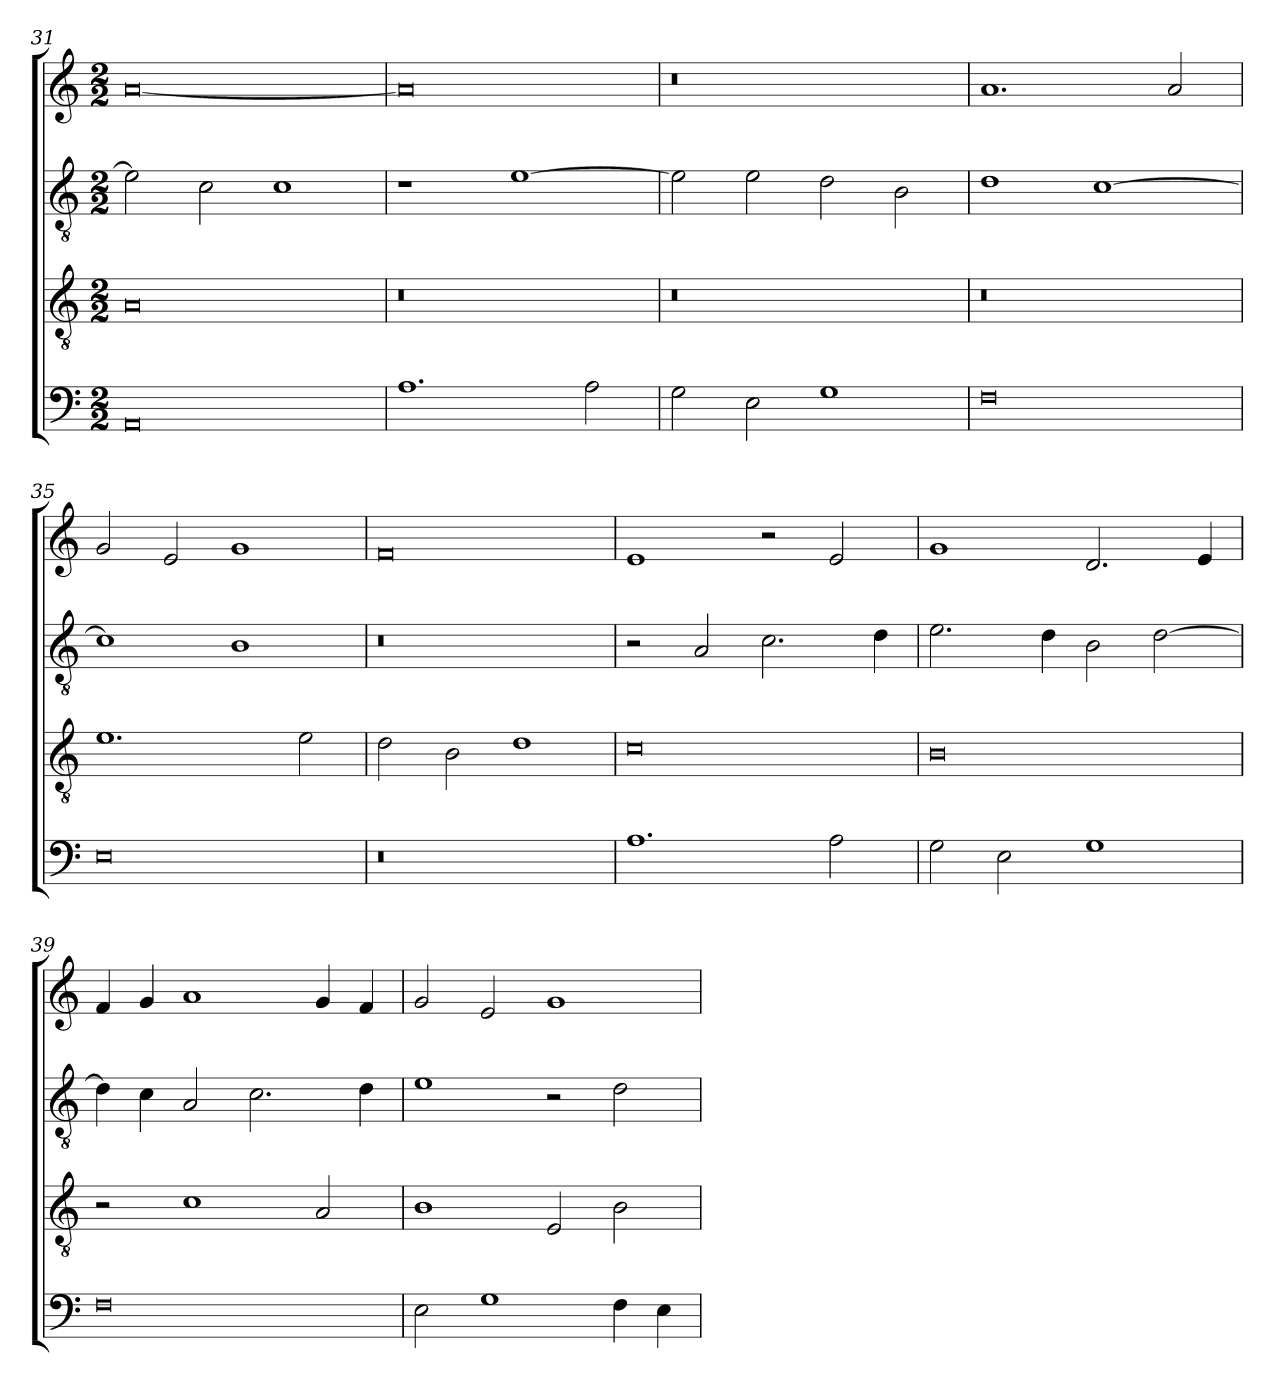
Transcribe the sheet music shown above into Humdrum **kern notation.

**kern	**kern	**kern	**kern
*part4	*part3	*part2	*part1
*staff4	*staff3	*staff2	*staff1
*clefF4	*clefGv2	*clefGv2	*clefG2
*k[]	*k[]	*k[]	*k[]
*M2/2	*M2/2	*M2/2	*M2/2
=31	=31	=31	=31
0AA	0A	2e\]	[0a
.	.	2c\	.
.	.	1c	.
=32	=32	=32	=32
1.A	0r	1r	0a]
.	.	[1e	.
2A\	.	.	.
=33	=33	=33	=33
2G\	0r	2e\]	0r
2E\	.	2e\	.
1G	.	2d\	.
.	.	2B\	.
=34	=34	=34	=34
0F	0r	1d	1.a
.	.	[1c	.
.	.	.	2a/
=35	=35	=35	=35
0E	1.e	1c]	2g/
.	.	.	2e/
.	.	1B	1g
.	2e\	.	.
=36	=36	=36	=36
0r	2d\	0r	0f
.	2B\	.	.
.	1d	.	.
=37	=37	=37	=37
1.A	0c	2r	1e
.	.	2A/	.
.	.	2.c\	2r
2A\	.	.	2e/
.	.	4d\	.
=38	=38	=38	=38
2G\	0B	2.e\	1g
2E\	.	.	.
.	.	4d\	.
1G	.	2B\	2.d/
.	.	[2d\	.
.	.	.	4e/
=39	=39	=39	=39
0F	2r	4d\]	4f/
.	.	4c\	4g/
.	1c	2A/	1a
.	.	2.c\	.
.	2A/	.	4g/
.	.	4d\	4f/
=40	=40	=40	=40
2E\	1B	1e	2g/
1G	.	.	2e/
.	2E/	2r	1g
4F\	2B\	2d\	.
4E\	.	.	.
=	=	=	=
*-	*-	*-	*-
